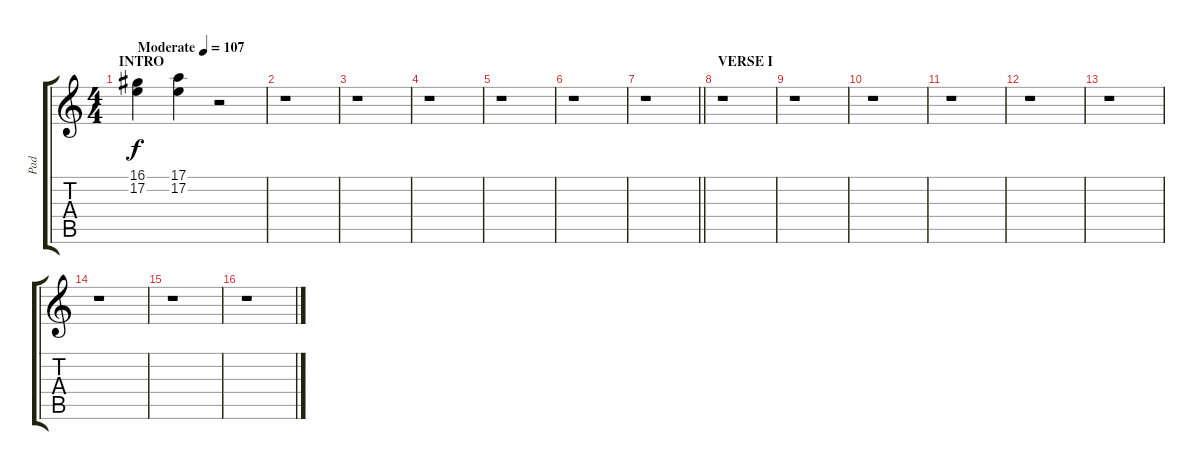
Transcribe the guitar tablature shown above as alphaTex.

\track ("Pad" "Pad") {instrument brasssection}
\staff {score tabs}
\tuning (E4 B3 G3 D3 A2 E2) {hide}
\ts (4 4)
\section ("" "INTRO")
\tempo (107 "Moderate")
\clef g2
\ks c
(16.1 17.2).4{dy f instrument brasssection} (17.1 17.2).4 r.2 |
r.1 |
r.1 |
r.1 |
r.1 |
r.1 |
\barLineRight lightlight
r.1 |
\section ("" "VERSE I")
r.1 |
r.1 |
r.1 |
r.1 |
r.1 |
r.1 |
r.1 |
r.1 |
r.1
